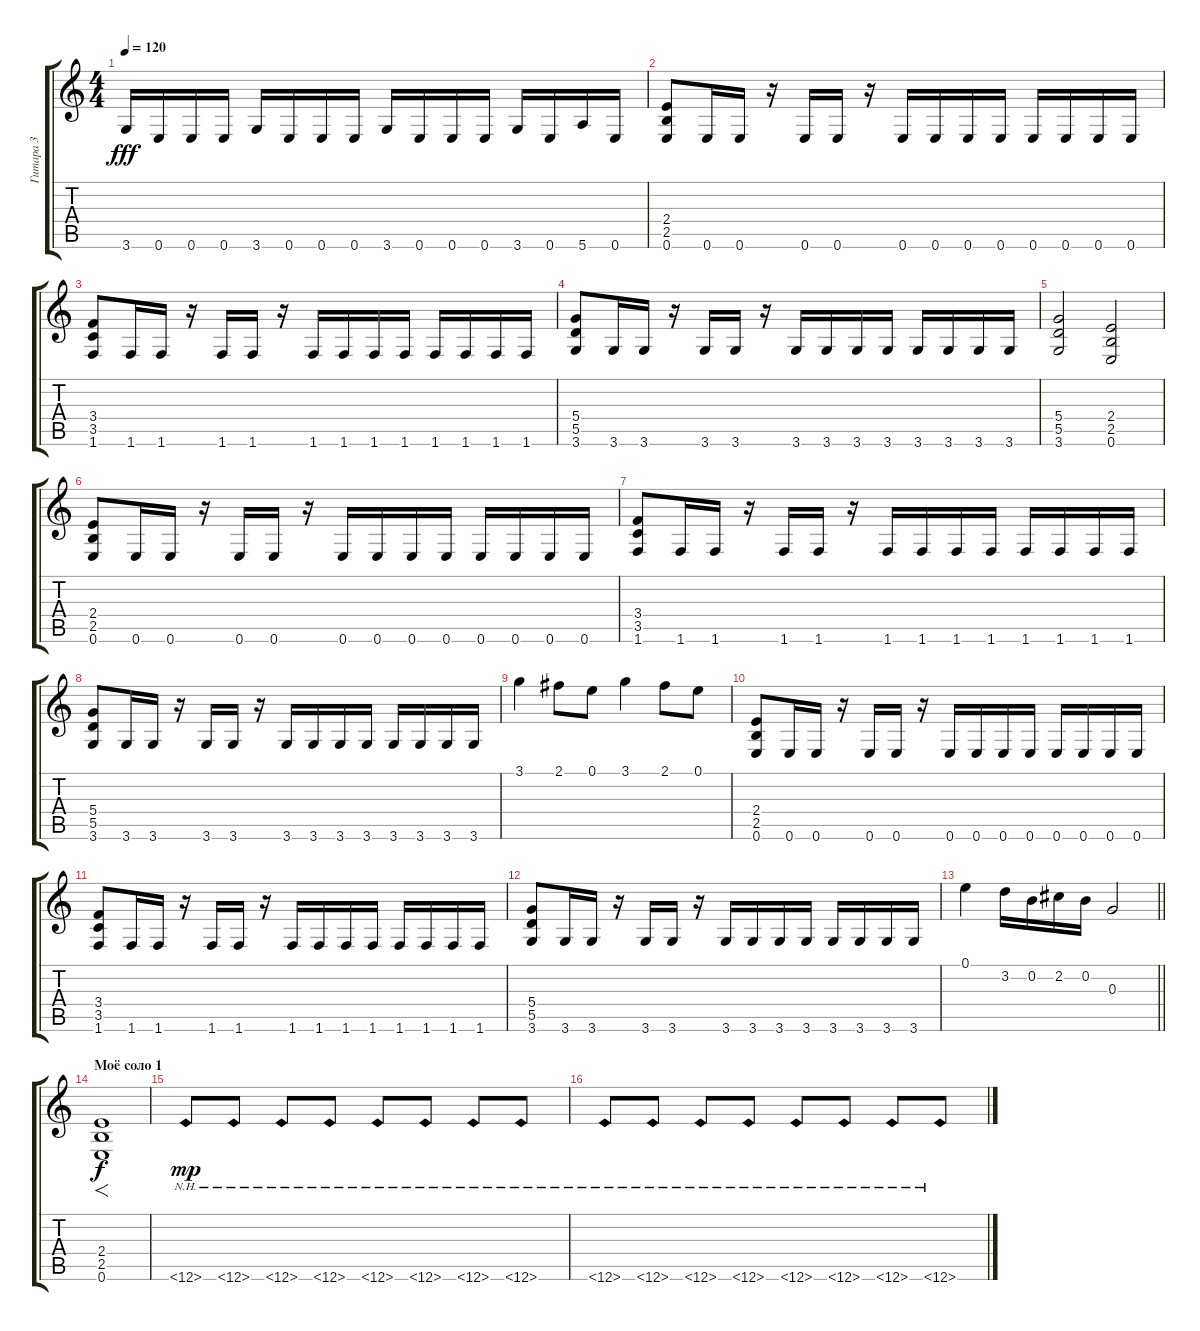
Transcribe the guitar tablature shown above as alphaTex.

\track ("Гитара 3" "Гитара 3") {instrument distortionguitar}
\staff {score tabs}
\tuning (E4 B3 G3 D3 A2 E2) {hide}
\ts (4 4)
\tempo 120
\clef g2
\ks c
3.6.16{dy fff} 0.6.16 0.6.16 0.6.16 3.6.16 0.6.16 0.6.16 0.6.16 3.6.16 0.6.16 0.6.16 0.6.16 3.6.16 0.6.16 5.6.16 0.6.16 |
(2.4 2.5 0.6).8 0.6.16 0.6.16 r.16 0.6.16 0.6.16 r.16 0.6.16 0.6.16 0.6.16 0.6.16 0.6.16 0.6.16 0.6.16 0.6.16 |
(3.4 3.5 1.6).8 1.6.16 1.6.16 r.16 1.6.16 1.6.16 r.16 1.6.16 1.6.16 1.6.16 1.6.16 1.6.16 1.6.16 1.6.16 1.6.16 |
(5.4 5.5 3.6).8 3.6.16 3.6.16 r.16 3.6.16 3.6.16 r.16 3.6.16 3.6.16 3.6.16 3.6.16 3.6.16 3.6.16 3.6.16 3.6.16 |
(5.4 5.5 3.6).2 (2.4 2.5 0.6).2 |
(2.4 2.5 0.6).8 0.6.16 0.6.16 r.16 0.6.16 0.6.16 r.16 0.6.16 0.6.16 0.6.16 0.6.16 0.6.16 0.6.16 0.6.16 0.6.16 |
(3.4 3.5 1.6).8 1.6.16 1.6.16 r.16 1.6.16 1.6.16 r.16 1.6.16 1.6.16 1.6.16 1.6.16 1.6.16 1.6.16 1.6.16 1.6.16 |
(5.4 5.5 3.6).8 3.6.16 3.6.16 r.16 3.6.16 3.6.16 r.16 3.6.16 3.6.16 3.6.16 3.6.16 3.6.16 3.6.16 3.6.16 3.6.16 |
3.1.4 2.1.8 0.1.8 3.1.4 2.1.8 0.1.8 |
(2.4 2.5 0.6).8 0.6.16 0.6.16 r.16 0.6.16 0.6.16 r.16 0.6.16 0.6.16 0.6.16 0.6.16 0.6.16 0.6.16 0.6.16 0.6.16 |
(3.4 3.5 1.6).8 1.6.16 1.6.16 r.16 1.6.16 1.6.16 r.16 1.6.16 1.6.16 1.6.16 1.6.16 1.6.16 1.6.16 1.6.16 1.6.16 |
(5.4 5.5 3.6).8 3.6.16 3.6.16 r.16 3.6.16 3.6.16 r.16 3.6.16 3.6.16 3.6.16 3.6.16 3.6.16 3.6.16 3.6.16 3.6.16 |
\barLineRight lightlight
0.1.4 3.2.16 0.2.16 2.2.16 0.2.16 0.3.2 |
\section ("" "Моё соло 1")
(2.4 2.5 0.6).1{f dy f} |
12.6{nh}.8{dy mp volume 7} 12.6{nh}.8 12.6{nh}.8 12.6{nh}.8 12.6{nh}.8 12.6{nh}.8 12.6{nh}.8 12.6{nh}.8 |
12.6{nh}.8 12.6{nh}.8 12.6{nh}.8 12.6{nh}.8 12.6{nh}.8 12.6{nh}.8 12.6{nh}.8 12.6{nh}.8
